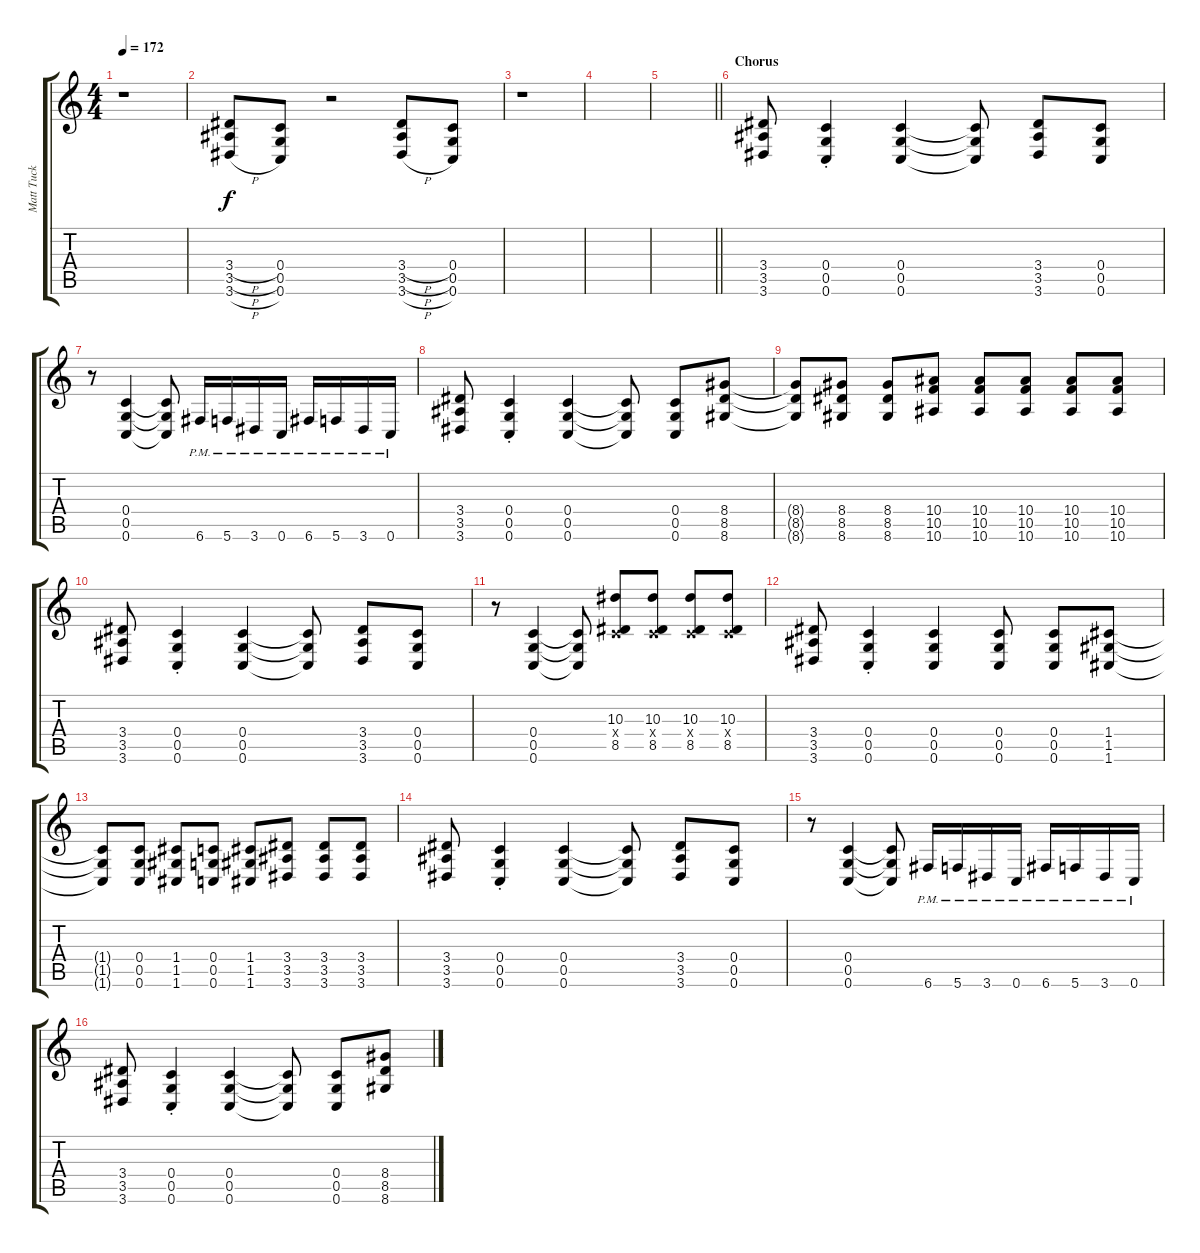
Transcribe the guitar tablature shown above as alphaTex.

\track ("Matt Tuck (Rhythm Guitar)" "Matt Tuck ") {instrument distortionguitar}
\staff {score tabs}
\tuning (D4 A3 F3 C3 G2 C2) {hide}
\ts (4 4)
\tempo 172
\clef g2
\ks c
r.1{dy f} |
(3.4{h} 3.5{h} 3.6{h}).8 (0.4 0.5 0.6).8 r.2 (3.4{h} 3.5{h} 3.6{h}).8 (0.4 0.5 0.6).8 |
r.1 |
|
\barLineRight lightlight
|
\section ("" "Chorus")
(3.4 3.5 3.6).8 (0.4{st} 0.5{st} 0.6{st}).4 (0.4 0.5 0.6).4 (0.4{t} 0.5{t} 0.6{t}).8 (3.4 3.5 3.6).8 (0.4 0.5 0.6).8 |
r.8 (0.4 0.5 0.6).4 (0.4{t} 0.5{t} 0.6{t}).8 6.6{pm}.16 5.6{pm}.16 3.6{pm}.16 0.6{pm}.16 6.6{pm}.16 5.6{pm}.16 3.6{pm}.16 0.6{pm}.16 |
(3.4 3.5 3.6).8 (0.4{st} 0.5{st} 0.6{st}).4 (0.4 0.5 0.6).4 (0.4{t} 0.5{t} 0.6{t}).8 (0.4 0.5 0.6).8 (8.4 8.5 8.6).8 |
(8.4{t} 8.5{t} 8.6{t}).8 (8.4 8.5 8.6).8 (8.4 8.5 8.6).8 (10.4 10.5 10.6).8 (10.4 10.5 10.6).8 (10.4 10.5 10.6).8 (10.4 10.5 10.6).8 (10.4 10.5 10.6).8 |
(3.4 3.5 3.6).8 (0.4{st} 0.5{st} 0.6{st}).4 (0.4 0.5 0.6).4 (0.4{t} 0.5{t} 0.6{t}).8 (3.4 3.5 3.6).8 (0.4 0.5 0.6).8 |
r.8 (0.4 0.5 0.6).4 (0.4{t} 0.5{t} 0.6{t}).8 (10.3 0.4{x} 8.5).8 (10.3 0.4{x} 8.5).8 (10.3 0.4{x} 8.5).8 (10.3 0.4{x} 8.5).8 |
(3.4 3.5 3.6).8 (0.4{st} 0.5{st} 0.6{st}).4 (0.4 0.5 0.6).4 (0.4 0.5 0.6).8 (0.4 0.5 0.6).8 (1.4 1.5 1.6).8 |
(1.4{t} 1.5{t} 1.6{t}).8 (0.4 0.5 0.6).8 (1.4 1.5 1.6).8 (0.4 0.5 0.6).8 (1.4 1.5 1.6).8 (3.4 3.5 3.6).8 (3.4 3.5 3.6).8 (3.4 3.5 3.6).8 |
(3.4 3.5 3.6).8 (0.4{st} 0.5{st} 0.6{st}).4 (0.4 0.5 0.6).4 (0.4{t} 0.5{t} 0.6{t}).8 (3.4 3.5 3.6).8 (0.4 0.5 0.6).8 |
r.8 (0.4 0.5 0.6).4 (0.4{t} 0.5{t} 0.6{t}).8 6.6{pm}.16 5.6{pm}.16 3.6{pm}.16 0.6{pm}.16 6.6{pm}.16 5.6{pm}.16 3.6{pm}.16 0.6{pm}.16 |
(3.4 3.5 3.6).8 (0.4{st} 0.5{st} 0.6{st}).4 (0.4 0.5 0.6).4 (0.4{t} 0.5{t} 0.6{t}).8 (0.4 0.5 0.6).8 (8.4 8.5 8.6).8
